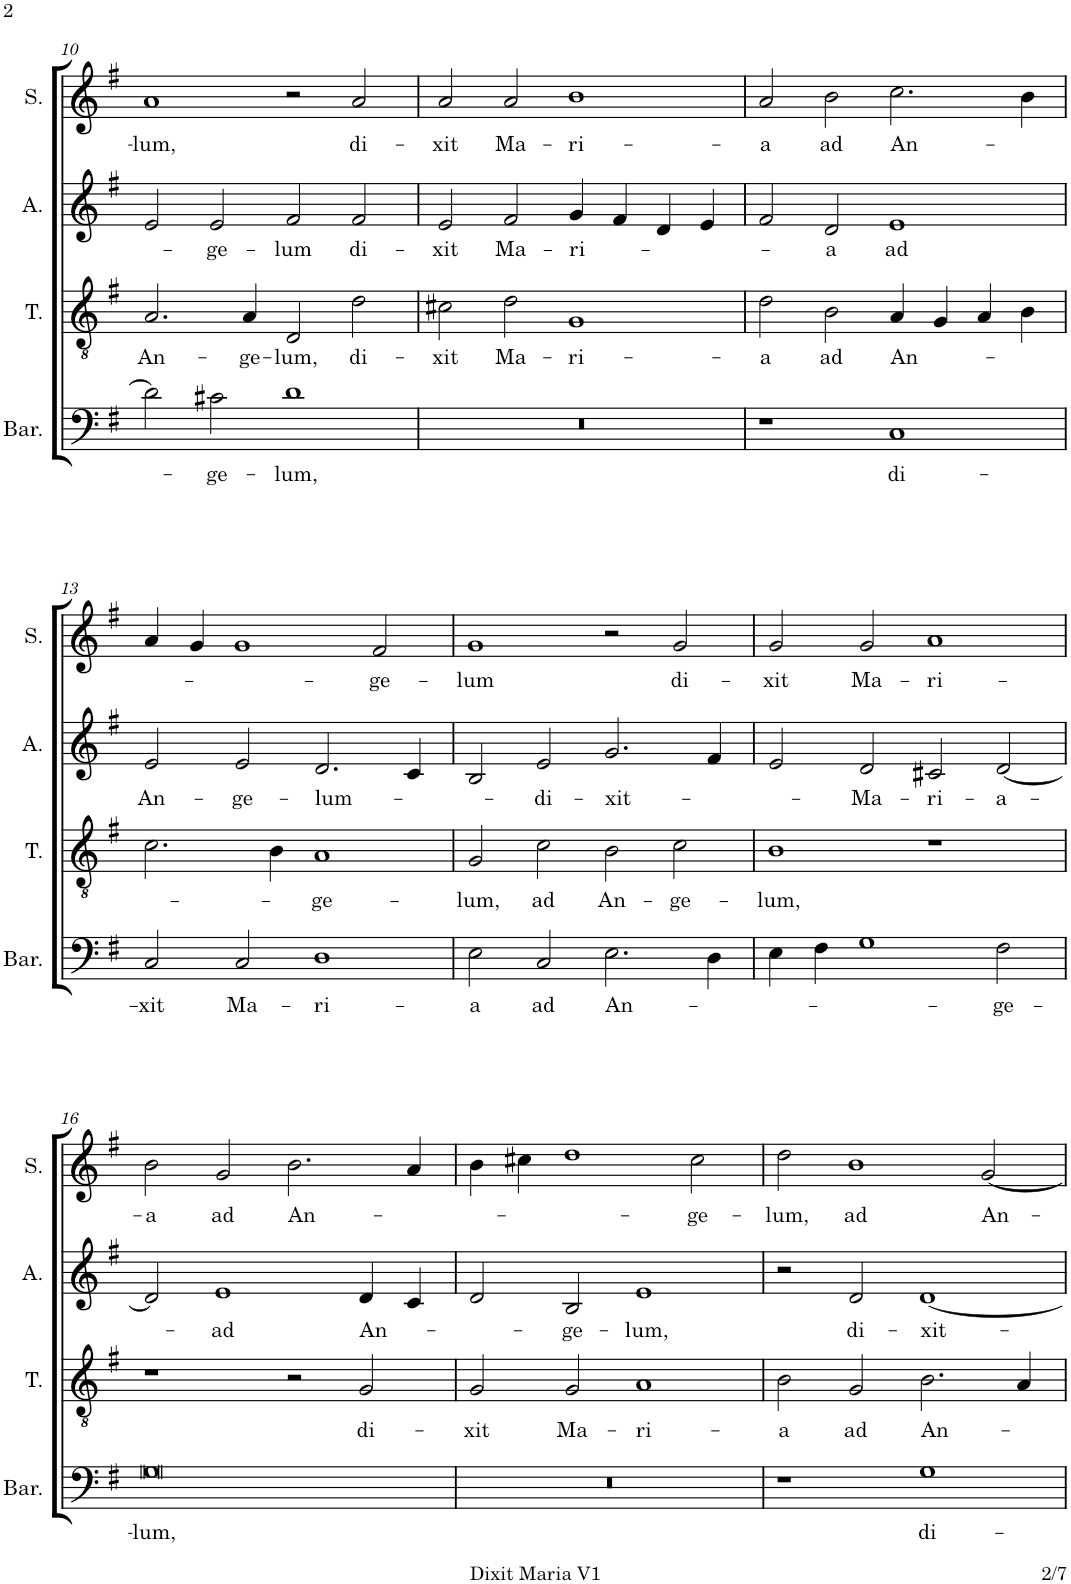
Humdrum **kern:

**kern	**text	**kern	**text	**kern	**text	**kern	**text
*part4	*part4	*part3	*part3	*part2	*part2	*part1	*part1
*staff4	*staff4	*staff3	*staff3	*staff2	*staff2	*staff1	*staff1
*I"Baryton	*	*I"Ténor	*	*I"Alto	*	*I"Soprano	*
*I'Bar.	*	*I'T.	*	*I'A.	*	*I'S.	*
!!LO:PB:g=z
*clefF4	*	*clefGv2	*	*clefG2	*	*clefG2	*
*k[f#]	*	*k[f#]	*	*k[f#]	*	*k[f#]	*
*M4/2	*	*M4/2	*	*M4/2	*	*M4/2	*
=10	=10	=10	=10	=10	=10	=10	=10
!	!	!	!LO:LY:b	!	!	!	!LO:LY:b
2d\]	.	2.A/	An-	2e/	.	1a	-lum,
!	!LO:LY:b	!	!	!	!LO:LY:b	!	!
2c#X\	-ge-	.	.	2e/	-ge-	.	.
!	!	!	!LO:LY:b	!	!	!	!
.	.	4A/	-ge-	.	.	.	.
!	!LO:LY:b	!	!LO:LY:b	!	!LO:LY:b	!	!
1d	-lum,	2D/	-lum,	2f#/	-lum	2r	.
!	!	!	!LO:LY:b	!	!LO:LY:b	!	!LO:LY:b
.	.	2d\	di-	2f#/	di-	2a/	di-
=11	=11	=11	=11	=11	=11	=11	=11
!	!	!	!LO:LY:b	!	!LO:LY:b	!	!LO:LY:b
0r	.	2c#X\	-xit	2e/	-xit	2a/	-xit
!	!	!	!LO:LY:b	!	!LO:LY:b	!	!LO:LY:b
.	.	2d\	Ma-	2f#/	Ma-	2a/	Ma-
!	!	!	!LO:LY:b	!	!LO:LY:b	!	!LO:LY:b
.	.	1G	-ri-	4g/	-ri-	1b	-ri-
.	.	.	.	4f#/	.	.	.
.	.	.	.	4d/	.	.	.
.	.	.	.	4e/	.	.	.
=12	=12	=12	=12	=12	=12	=12	=12
!	!	!	!LO:LY:b	!	!	!	!LO:LY:b
1r	.	2d\	-a	2f#/	.	2a/	-a
!	!	!	!LO:LY:b	!	!LO:LY:b	!	!LO:LY:b
.	.	2B\	ad	2d/	-a	2b\	ad
!	!LO:LY:b	!	!LO:LY:b	!	!LO:LY:b	!	!LO:LY:b
1C	di-	4A/	An-	1e	ad	2.cc\	An-
.	.	4G/	.	.	.	.	.
.	.	4A/	.	.	.	.	.
.	.	4B\	.	.	.	4b\	.
!!LO:LB:g=z
=13	=13	=13	=13	=13	=13	=13	=13
!	!LO:LY:b	!	!	!	!LO:LY:b	!	!
2C/	-xit	2.c\	.	2e/	An-	4a/	.
.	.	.	.	.	.	4g/	.
!	!LO:LY:b	!	!	!	!LO:LY:b	!	!
2C/	Ma-	.	.	2e/	-ge-	1g	.
.	.	4B\	.	.	.	.	.
!	!LO:LY:b	!	!LO:LY:b	!	!LO:LY:b	!	!
1D	-ri-	1A	-ge-	2.d/	-lum-	.	.
!	!	!	!	!	!	!	!LO:LY:b
.	.	.	.	.	.	2f#/	-ge-
.	.	.	.	4c/	.	.	.
=14	=14	=14	=14	=14	=14	=14	=14
!	!LO:LY:b	!	!LO:LY:b	!	!	!	!LO:LY:b
2E\	-a	2G/	-lum,	2B/	.	1g	-lum
!	!LO:LY:b	!	!LO:LY:b	!	!LO:LY:b	!	!
2C/	ad	2c\	ad	2e/	-di-	.	.
!	!LO:LY:b	!	!LO:LY:b	!	!LO:LY:b	!	!
2.E\	An-	2B\	An-	2.g/	-xit-	2r	.
!	!	!	!LO:LY:b	!	!	!	!LO:LY:b
.	.	2c\	-ge-	.	.	2g/	di-
4D\	.	.	.	4f#/	.	.	.
=15	=15	=15	=15	=15	=15	=15	=15
!	!	!	!LO:LY:b	!	!	!	!LO:LY:b
4E\	.	1B	-lum,	2e/	.	2g/	-xit
4F#\	.	.	.	.	.	.	.
!	!	!	!	!	!LO:LY:b	!	!LO:LY:b
1G	.	.	.	2d/	-Ma-	2g/	Ma-
!	!	!	!	!	!LO:LY:b	!	!LO:LY:b
.	.	1r	.	2c#X/	-ri-	1a	-ri-
!	!LO:LY:b	!	!	!	!LO:LY:b	!	!
2F#\	-ge-	.	.	[2d/	-a-	.	.
!!LO:LB:g=z
=16	=16	=16	=16	=16	=16	=16	=16
!	!LO:LY:b	!	!	!	!	!	!LO:LY:b
0G	-lum,	1r	.	2d/]	.	2b\	-a
!	!	!	!	!	!LO:LY:b	!	!LO:LY:b
.	.	.	.	1e	-ad	2g/	ad
!	!	!	!	!	!	!	!LO:LY:b
.	.	2r	.	.	.	2.b\	An-
!	!	!	!LO:LY:b	!	!LO:LY:b	!	!
.	.	2G/	di-	4d/	An-	.	.
.	.	.	.	4c/	.	4a/	.
=17	=17	=17	=17	=17	=17	=17	=17
!	!	!	!LO:LY:b	!	!	!	!
0r	.	2G/	-xit	2d/	.	4b\	.
.	.	.	.	.	.	4cc#X\	.
!	!	!	!LO:LY:b	!	!LO:LY:b	!	!
.	.	2G/	Ma-	2B/	-ge-	1dd	.
!	!	!	!LO:LY:b	!	!LO:LY:b	!	!
.	.	1A	-ri-	1e	-lum,	.	.
!	!	!	!	!	!	!	!LO:LY:b
.	.	.	.	.	.	2cc#\	-ge-
=18	=18	=18	=18	=18	=18	=18	=18
!	!	!	!LO:LY:b	!	!	!	!LO:LY:b
1r	.	2B\	-a	2r	.	2dd\	-lum,
!	!	!	!LO:LY:b	!	!LO:LY:b	!	!LO:LY:b
.	.	2G/	ad	2d/	di-	1b	ad
!	!LO:LY:b	!	!LO:LY:b	!	!LO:LY:b	!	!
1G	di-	2.B\	An-	[1d	-xit-	.	.
!	!	!	!	!	!	!	!LO:LY:b
.	.	.	.	.	.	[2g/	An-
.	.	4A/	.	.	.	.	.
=	=	=	=	=	=	=	=
*-	*-	*-	*-	*-	*-	*-	*-
